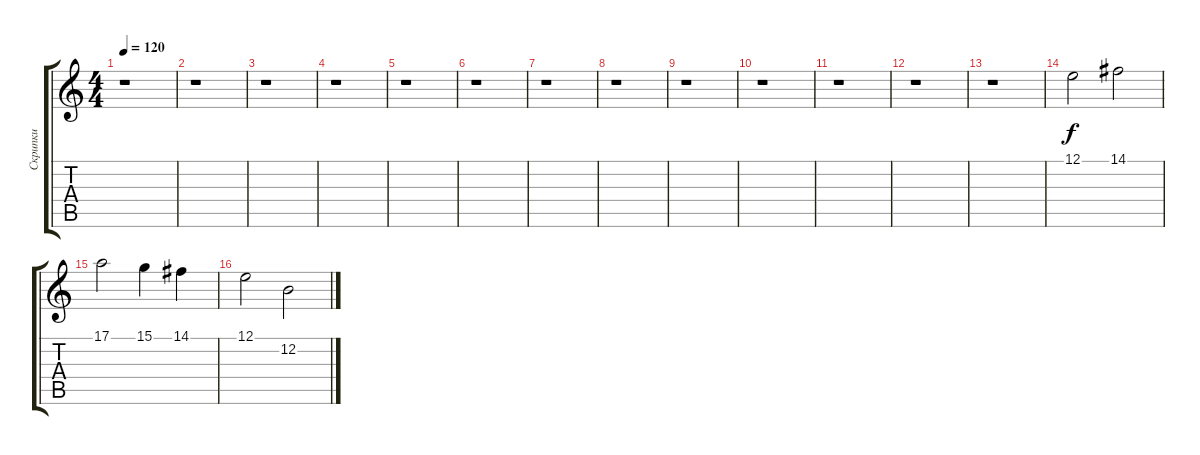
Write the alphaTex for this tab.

\track ("Скрипки" "Скрипки") {instrument stringensemble2}
\staff {score tabs}
\tuning (E4 B3 G3 D3 A2 E2) {hide}
\ts (4 4)
\tempo 120
\clef g2
\ks c
r.1{dy f} |
r.1 |
r.1 |
r.1 |
r.1 |
r.1 |
r.1 |
r.1 |
r.1 |
r.1 |
r.1 |
r.1 |
r.1 |
12.1.2 14.1.2 |
17.1.2 15.1.4 14.1.4 |
12.1.2 12.2.2
